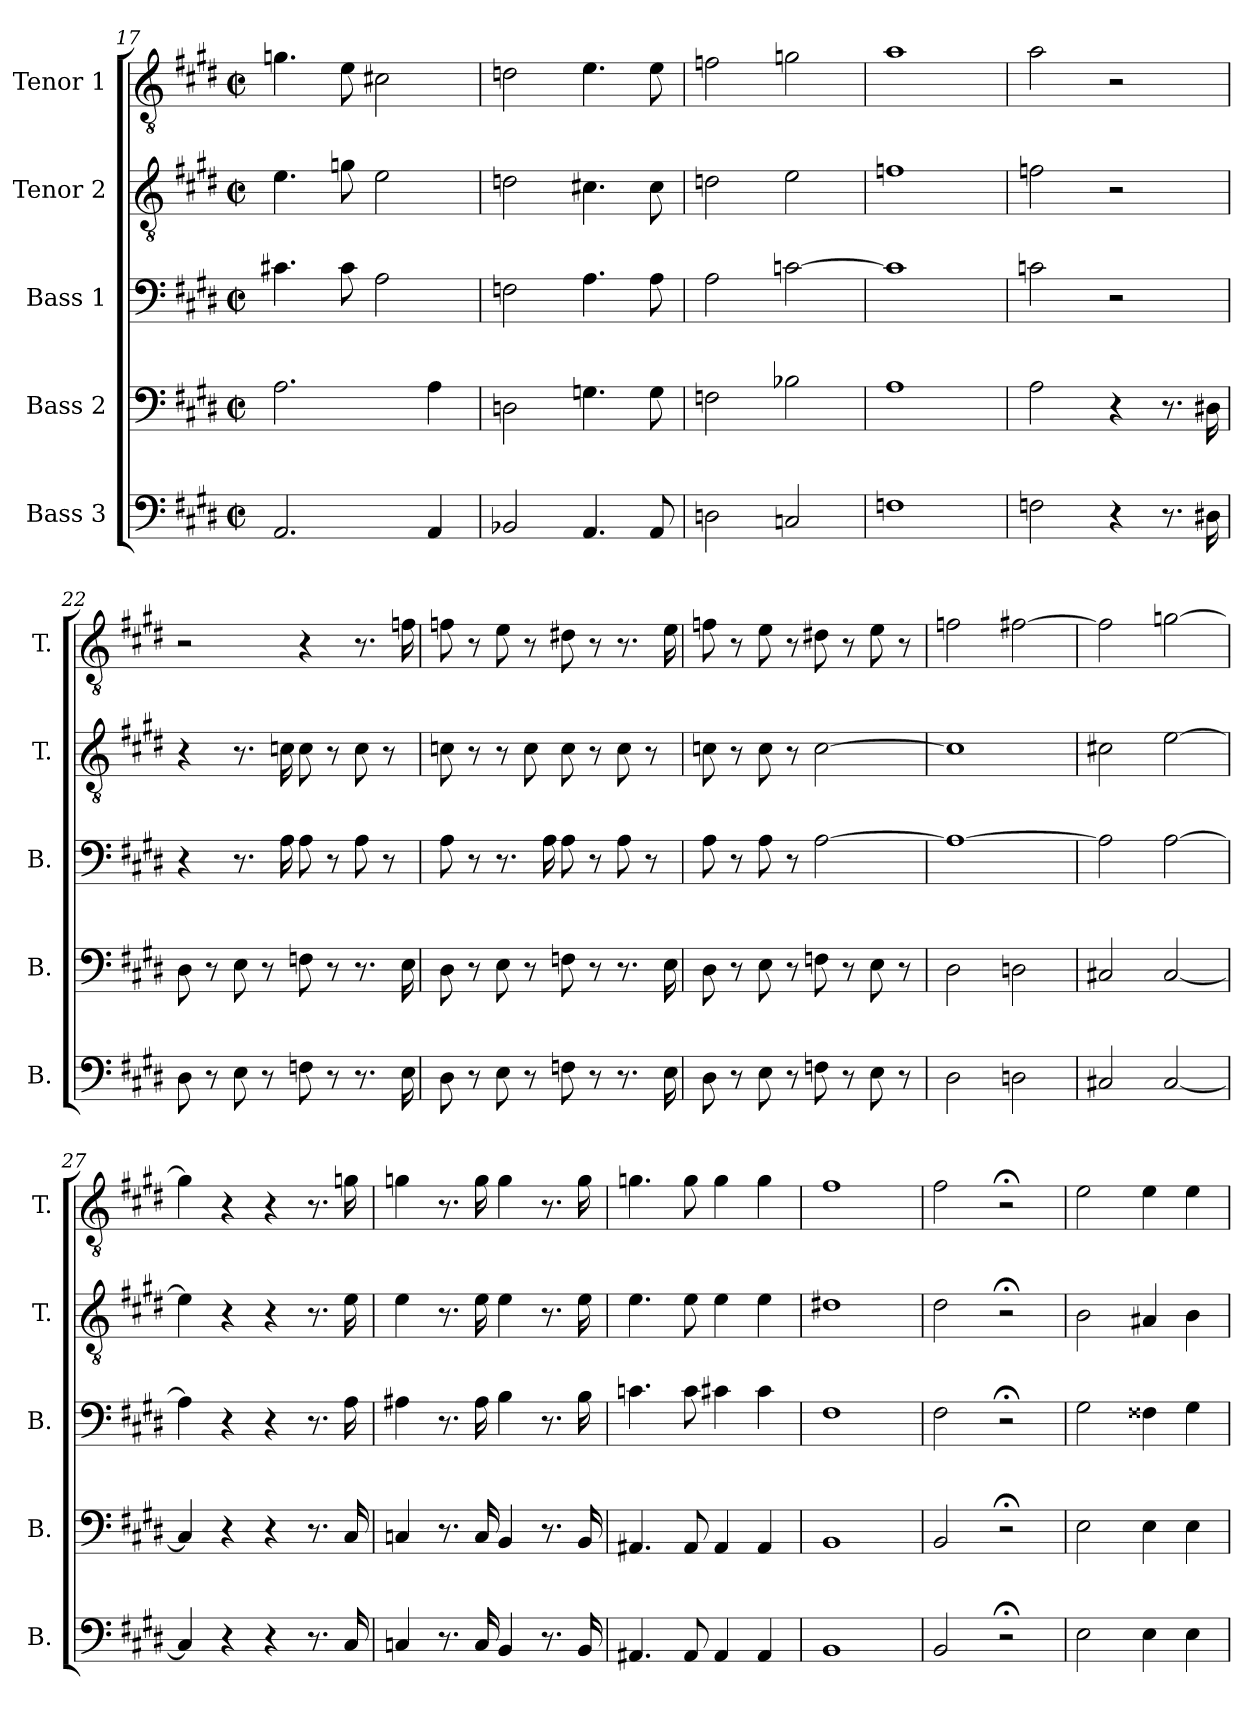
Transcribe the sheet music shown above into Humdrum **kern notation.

**kern	**kern	**kern	**kern	**kern
*part5	*part4	*part3	*part2	*part1
*staff5	*staff4	*staff3	*staff2	*staff1
*I"Bass 3	*I"Bass 2	*I"Bass 1	*I"Tenor 2	*I"Tenor 1
*I'B.	*I'B.	*I'B.	*I'T.	*I'T.
!!LO:LB:g=z
*clefF4	*clefF4	*clefF4	*clefGv2	*clefGv2
*	*	*	*ITrd7c12	*ITrd7c12
*k[f#c#g#d#]	*k[f#c#g#d#]	*k[f#c#g#d#]	*k[f#c#g#d#]	*k[f#c#g#d#]
*E:	*E:	*E:	*E:	*E:
*M2/2	*M2/2	*M2/2	*M2/2	*M2/2
*met(c|)	*met(c|)	*met(c|)	*met(c|)	*met(c|)
=17	=17	=17	=17	=17
2.AAi/	2.Ai\	4.c#Xi\	4.Ei\	4.Gni\
.	.	8c#i\	8Gni\	8Ei\
.	.	2Ai\	2Ei\	2C#Xi\
4AAi/	4Ai\	.	.	.
=18	=18	=18	=18	=18
2BB-Xi/	2Dni\	2Fni\	2Dni\	2Dni\
4.AAi/	4.Gni\	4.Ai\	4.C#Xi\	4.Ei\
8AAi/	8Gi\	8Ai\	8C#i\	8Ei\
=19	=19	=19	=19	=19
2Dni\	2Fni\	2Ai\	2Dni\	2Fni\
2Cni/	2B-Xi\	[2cni\	2Ei\	2Gni\
=20	=20	=20	=20	=20
1Fni	1Ai	1ci]	1Fni	1Ai
=21	=21	=21	=21	=21
2Fni\	2Ai\	2cni\	2Fni\	2Ai\
4r	4r	2r	2r	2r
8.r	8.r	.	.	.
16D#Xi\	16D#Xi\	.	.	.
=22	=22	=22	=22	=22
8D#i\	8D#i\	4r	4r	2r
8r	8r	.	.	.
8Ei\	8Ei\	8.r	8.r	.
8r	8r	.	.	.
.	.	16Ai\	16Cni\	.
8Fni\	8Fni\	8Ai\	8Ci\	4r
8r	8r	8r	8r	.
8.r	8.r	8Ai\	8Ci\	8.r
.	.	8r	8r	.
16Ei\	16Ei\	.	.	16Fni\
=23	=23	=23	=23	=23
8D#i\	8D#i\	8Ai\	8Cni\	8Fni\
8r	8r	8r	8r	8r
8Ei\	8Ei\	8.r	8r	8Ei\
8r	8r	.	8Ci\	8r
.	.	16Ai\	.	.
8Fni\	8Fni\	8Ai\	8Ci\	8D#Xi\
8r	8r	8r	8r	8r
8.r	8.r	8Ai\	8Ci\	8.r
.	.	8r	8r	.
16Ei\	16Ei\	.	.	16Ei\
!!LO:PB:g=z
=24	=24	=24	=24	=24
8D#i\	8D#i\	8Ai\	8Cni\	8Fni\
8r	8r	8r	8r	8r
8Ei\	8Ei\	8Ai\	8Ci\	8Ei\
8r	8r	8r	8r	8r
8Fni\	8Fni\	[2Ai\	[2Ci\	8D#Xi\
8r	8r	.	.	8r
8Ei\	8Ei\	.	.	8Ei\
8r	8r	.	.	8r
=25	=25	=25	=25	=25
2D#i\	2D#i\	1Ai_	1Ci]	2Fni\
2Dni\	2Dni\	.	.	[2F#Xi\
=26	=26	=26	=26	=26
2C#Xi/	2C#Xi/	2Ai\]	2C#Xi\	2F#i\]
[2C#i/	[2C#i/	[2Ai\	[2Ei\	[2Gni\
=27	=27	=27	=27	=27
4C#i/]	4C#i/]	4Ai\]	4Ei\]	4Gi\]
4r	4r	4r	4r	4r
4r	4r	4r	4r	4r
8.r	8.r	8.r	8.r	8.r
16C#i/	16C#i/	16Ai\	16Ei\	16Gni\
=28	=28	=28	=28	=28
4Cni/	4Cni/	4A#Xi\	4Ei\	4Gni\
8.r	8.r	8.r	8.r	8.r
16Ci/	16Ci/	16A#i\	16Ei\	16Gi\
4BBi/	4BBi/	4Bi\	4Ei\	4Gi\
8.r	8.r	8.r	8.r	8.r
16BBi/	16BBi/	16Bi\	16Ei\	16Gi\
=29	=29	=29	=29	=29
4.AA#Xi/	4.AA#Xi/	4.cni\	4.Ei\	4.Gni\
8AA#i/	8AA#i/	8ci\	8Ei\	8Gi\
4AA#i/	4AA#i/	4c#Xi\	4Ei\	4Gi\
4AA#i/	4AA#i/	4c#i\	4Ei\	4Gi\
=30	=30	=30	=30	=30
1BBi	1BBi	1F#i	1D#Xi	1F#i
=31	=31	=31	=31	=31
2BBi/	2BBi/	2F#i\	2D#i\	2F#i\
2r;	2r;	2r;	2r;	2r;
=32	=32	=32	=32	=32
2Ei\	2Ei\	2G#i\	2BBi\	2Ei\
4Ei\	4Ei\	4F##Xi\	4AA#Xi/	4Ei\
4Ei\	4Ei\	4G#i\	4BBi\	4Ei\
=	=	=	=	=
*-	*-	*-	*-	*-
